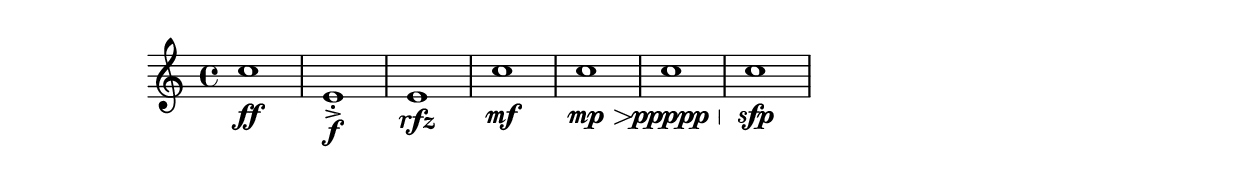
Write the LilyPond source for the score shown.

\version "1.7.16"

\header {texidoc = "Dynamic letters are kerned, and their weight
matches that of the hairpin signs.  The dynamic scripts should be
horizontally centered on the note head.  Scripts that should appear
closer to the note head (staccato, accent) are reckoned with.
"  }

\score {
    
\notes\relative c'' { c1-\ff
		      e,-.-> -\f
		      e \rfz		      
		      c' -\mf
		      c -\mp \> \!
		      c \ppppp \< \!
		      c \sfp
		      
}
}
%% new-chords-done %%
